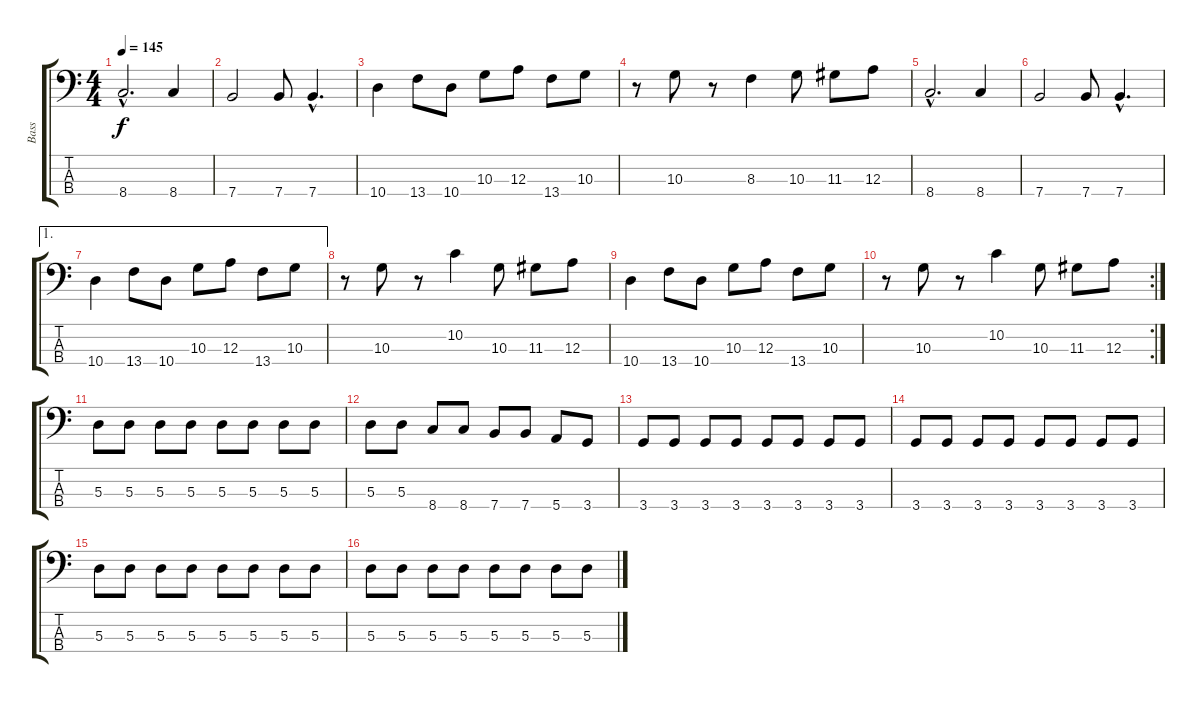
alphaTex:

\track ("Bass" "Bass") {instrument electricbasspick}
\staff {score tabs}
\tuning (G2 D2 A1 E1) {hide}
\ts (4 4)
\tempo 145
\clef f4
\ks c
8.4{hac}.2{d dy f} 8.4.4 |
7.4.2 7.4.8 7.4{hac}.4{d} |
10.4.4 13.4.8 10.4.8 10.3.8 12.3.8 13.4.8 10.3.8 |
r.8 10.3.8 r.8 8.3.4 10.3.8 11.3.8 12.3.8 |
8.4{hac}.2{d} 8.4.4 |
7.4.2 7.4.8 7.4{hac}.4{d} |
\ae 1
10.4.4 13.4.8 10.4.8 10.3.8 12.3.8 13.4.8 10.3.8 |
r.8 10.3.8 r.8 10.2.4 10.3.8 11.3.8 12.3.8 |
10.4.4 13.4.8 10.4.8 10.3.8 12.3.8 13.4.8 10.3.8 |
\rc 2
r.8 10.3.8 r.8 10.2.4 10.3.8 11.3.8 12.3.8 |
5.3.8 5.3.8 5.3.8 5.3.8 5.3.8 5.3.8 5.3.8 5.3.8 |
5.3.8 5.3.8 8.4.8 8.4.8 7.4.8 7.4.8 5.4.8 3.4.8 |
3.4.8 3.4.8 3.4.8 3.4.8 3.4.8 3.4.8 3.4.8 3.4.8 |
3.4.8 3.4.8 3.4.8 3.4.8 3.4.8 3.4.8 3.4.8 3.4.8 |
5.3.8 5.3.8 5.3.8 5.3.8 5.3.8 5.3.8 5.3.8 5.3.8 |
5.3.8 5.3.8 5.3.8 5.3.8 5.3.8 5.3.8 5.3.8 5.3.8
